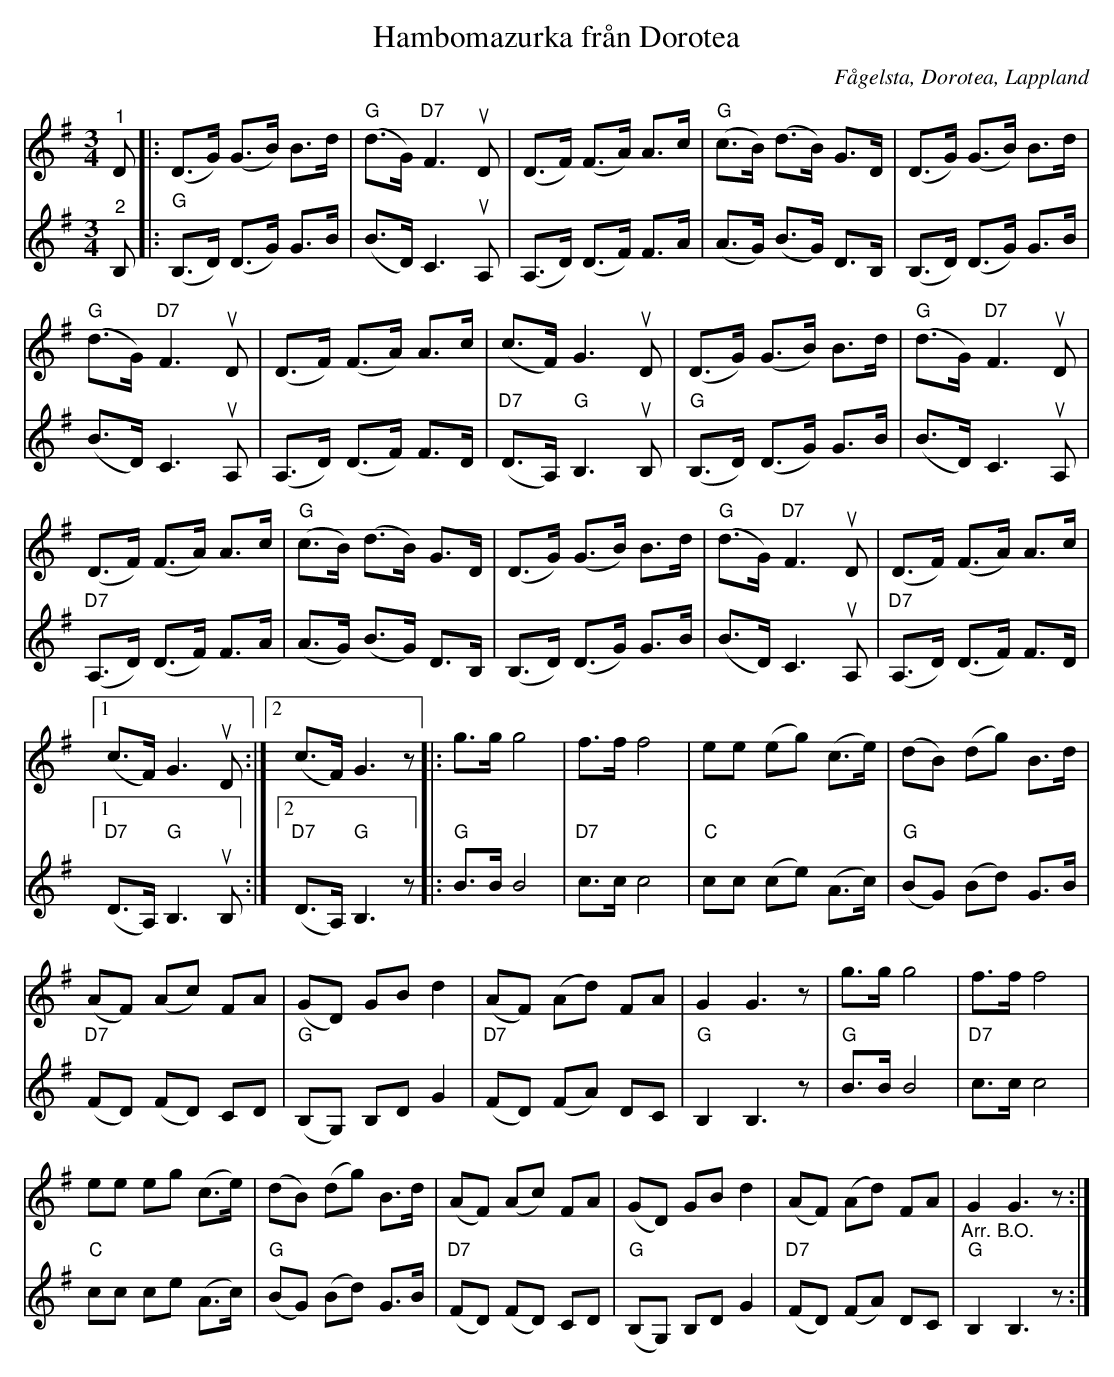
X:1
T:Hambomazurka från Dorotea
O:Fågelsta, Dorotea, Lappland
L:1/8
M:3/4
K:G
V:1
"^1" D |: (D>G) (G>B) B>d |"G" (d>G)"D7" F3u D | (D>F) (F>A) A>c |"G" (c>B) (d>B) G>D | (D>G) (G>B) B>d |
"G" (d>G)"D7" F3u D | (D>F) (F>A) A>c | (c>F) G3u D | (D>G) (G>B) B>d | "G" (d>G)"D7" F3u D |
(D>F) (F>A) A>c |"G" (c>B) (d>B) G>D | (D>G) (G>B) B>d | "G" (d>G)"D7" F3u D | (D>F) (F>A) A>c |1
(c>F) G3u D :|2 (c>F) G3 z |: g>g g4 | f>f f4 | ee (eg) (c>e) | (dB) (dg) B>d |
(AF) (Ac) FA | (GD) GB d2 | (AF) (Ad) FA | G2 G3 z | g>g g4 | f>f f4 |
ee eg (c>e) | (dB) (dg) B>d | (AF) (Ac) FA | (GD) GB d2 | (AF) (Ad) FA | G2 G3 z :|
V:2
"^2" B, |:"G" (B,>D) (D>G) G>B | (B>D) C3u A, | (A,>D) (D>F) F>A | (A>G) (B>G) D>B, | (B,>D) (D>G) G>B |
(B>D) C3u A, | (A,>D) (D>F) F>D |"D7" (D>A,)"G" B,3u B, | "G" (B,>D) (D>G) G>B | (B>D) C3u A, |
"D7" (A,>D) (D>F) F>A | (A>G) (B>G) D>B, | (B,>D) (D>G) G>B | (B>D) C3u A, |"D7" (A,>D) (D>F) F>D |1
"D7" (D>A,)"G" B,3u B, :|2 "D7" (D>A,)"G" B,3 z |:"G" B>B B4 |"D7" c>c c4 |"C" cc (ce) (A>c) |"G" (BG) (Bd) G>B | "D7" (FD) (FD) CD |
"G" (B,G,) B,D G2 |"D7" (FD) (FA) DC |"G" B,2 B,3 z |"G" B>B B4 | "D7" c>c c4 |"C" cc ce (A>c) |
"G" (BG) (Bd) G>B |"D7" (FD) (FD) CD |"G" (B,G,) B,D G2 | "D7" (FD) (FA) DC |"^Arr. B.O.""G" B,2 B,3 z :|
